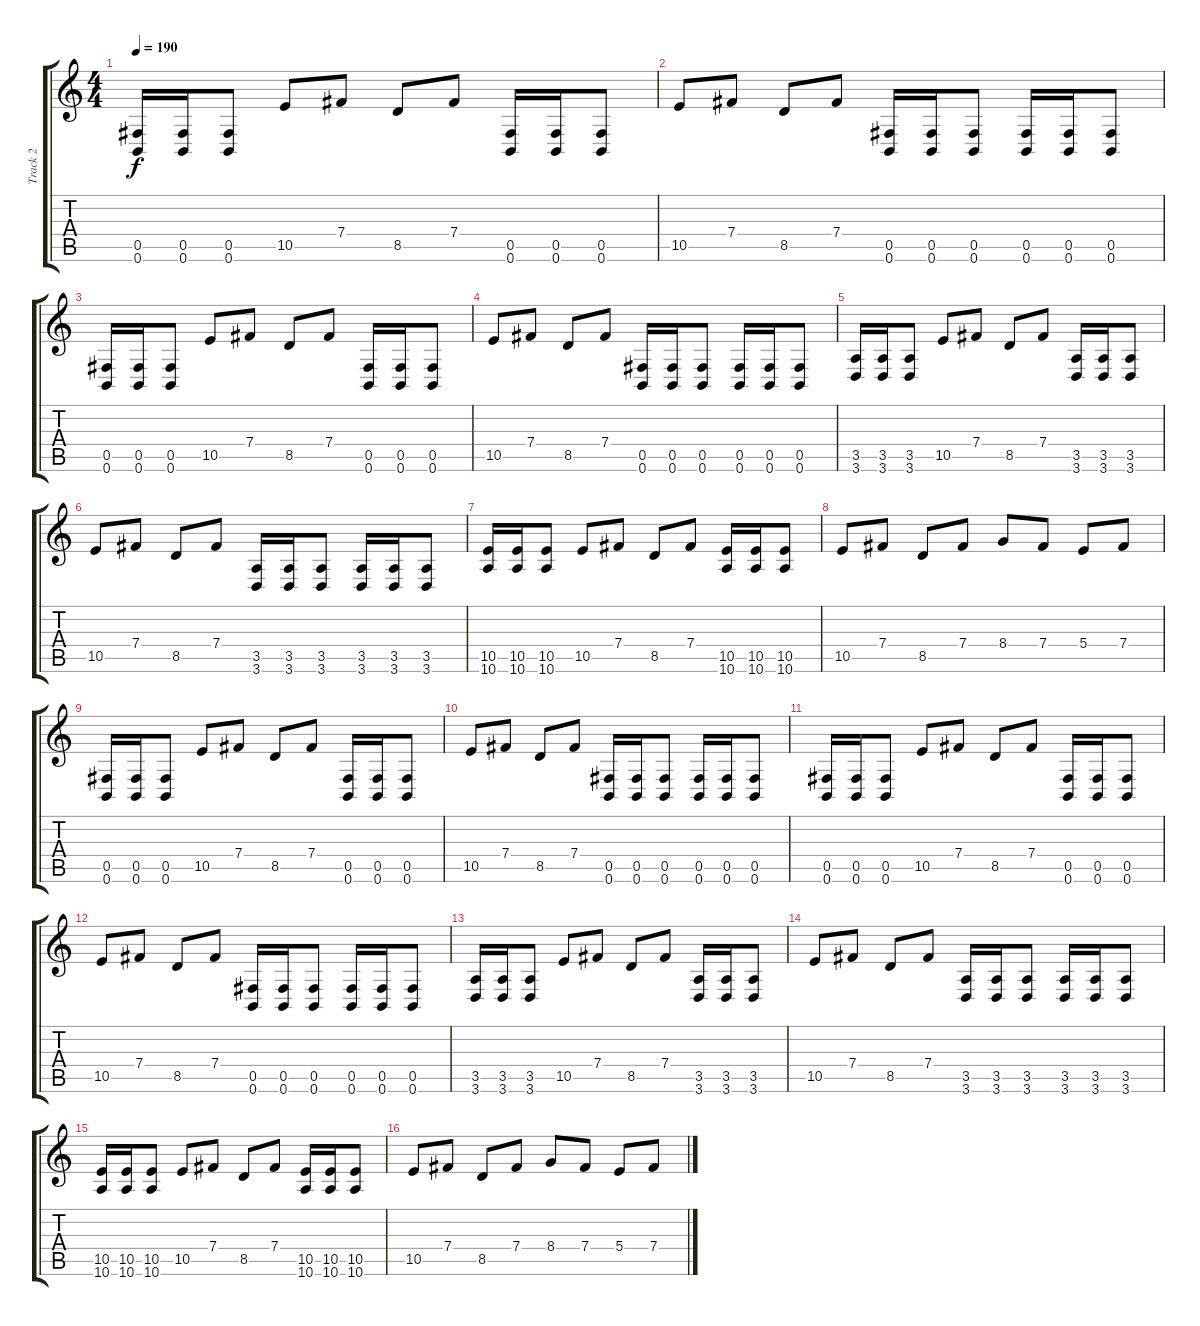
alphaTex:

\track ("Track 2" "Track 2") {instrument distortionguitar}
\staff {score tabs}
\tuning (Db4 Ab3 E3 B2 Gb2 B1) {hide}
\ts (4 4)
\tempo 190
\clef g2
\ks c
(0.5 0.6).16{dy f} (0.5 0.6).16 (0.5 0.6).8 10.5.8 7.4.8 8.5.8 7.4.8 (0.5 0.6).16 (0.5 0.6).16 (0.5 0.6).8 |
10.5.8 7.4.8 8.5.8 7.4.8 (0.5 0.6).16 (0.5 0.6).16 (0.5 0.6).8 (0.5 0.6).16 (0.5 0.6).16 (0.5 0.6).8 |
(0.5 0.6).16 (0.5 0.6).16 (0.5 0.6).8 10.5.8 7.4.8 8.5.8 7.4.8 (0.5 0.6).16 (0.5 0.6).16 (0.5 0.6).8 |
10.5.8 7.4.8 8.5.8 7.4.8 (0.5 0.6).16 (0.5 0.6).16 (0.5 0.6).8 (0.5 0.6).16 (0.5 0.6).16 (0.5 0.6).8 |
(3.5 3.6).16 (3.5 3.6).16 (3.5 3.6).8 10.5.8 7.4.8 8.5.8 7.4.8 (3.5 3.6).16 (3.5 3.6).16 (3.5 3.6).8 |
10.5.8 7.4.8 8.5.8 7.4.8 (3.5 3.6).16 (3.5 3.6).16 (3.5 3.6).8 (3.5 3.6).16 (3.5 3.6).16 (3.5 3.6).8 |
(10.5 10.6).16 (10.5 10.6).16 (10.5 10.6).8 10.5.8 7.4.8 8.5.8 7.4.8 (10.5 10.6).16 (10.5 10.6).16 (10.5 10.6).8 |
10.5.8 7.4.8 8.5.8 7.4.8 8.4.8 7.4.8 5.4.8 7.4.8 |
(0.5 0.6).16 (0.5 0.6).16 (0.5 0.6).8 10.5.8 7.4.8 8.5.8 7.4.8 (0.5 0.6).16 (0.5 0.6).16 (0.5 0.6).8 |
10.5.8 7.4.8 8.5.8 7.4.8 (0.5 0.6).16 (0.5 0.6).16 (0.5 0.6).8 (0.5 0.6).16 (0.5 0.6).16 (0.5 0.6).8 |
(0.5 0.6).16 (0.5 0.6).16 (0.5 0.6).8 10.5.8 7.4.8 8.5.8 7.4.8 (0.5 0.6).16 (0.5 0.6).16 (0.5 0.6).8 |
10.5.8 7.4.8 8.5.8 7.4.8 (0.5 0.6).16 (0.5 0.6).16 (0.5 0.6).8 (0.5 0.6).16 (0.5 0.6).16 (0.5 0.6).8 |
(3.5 3.6).16 (3.5 3.6).16 (3.5 3.6).8 10.5.8 7.4.8 8.5.8 7.4.8 (3.5 3.6).16 (3.5 3.6).16 (3.5 3.6).8 |
10.5.8 7.4.8 8.5.8 7.4.8 (3.5 3.6).16 (3.5 3.6).16 (3.5 3.6).8 (3.5 3.6).16 (3.5 3.6).16 (3.5 3.6).8 |
(10.5 10.6).16 (10.5 10.6).16 (10.5 10.6).8 10.5.8 7.4.8 8.5.8 7.4.8 (10.5 10.6).16 (10.5 10.6).16 (10.5 10.6).8 |
10.5.8 7.4.8 8.5.8 7.4.8 8.4.8 7.4.8 5.4.8 7.4.8
